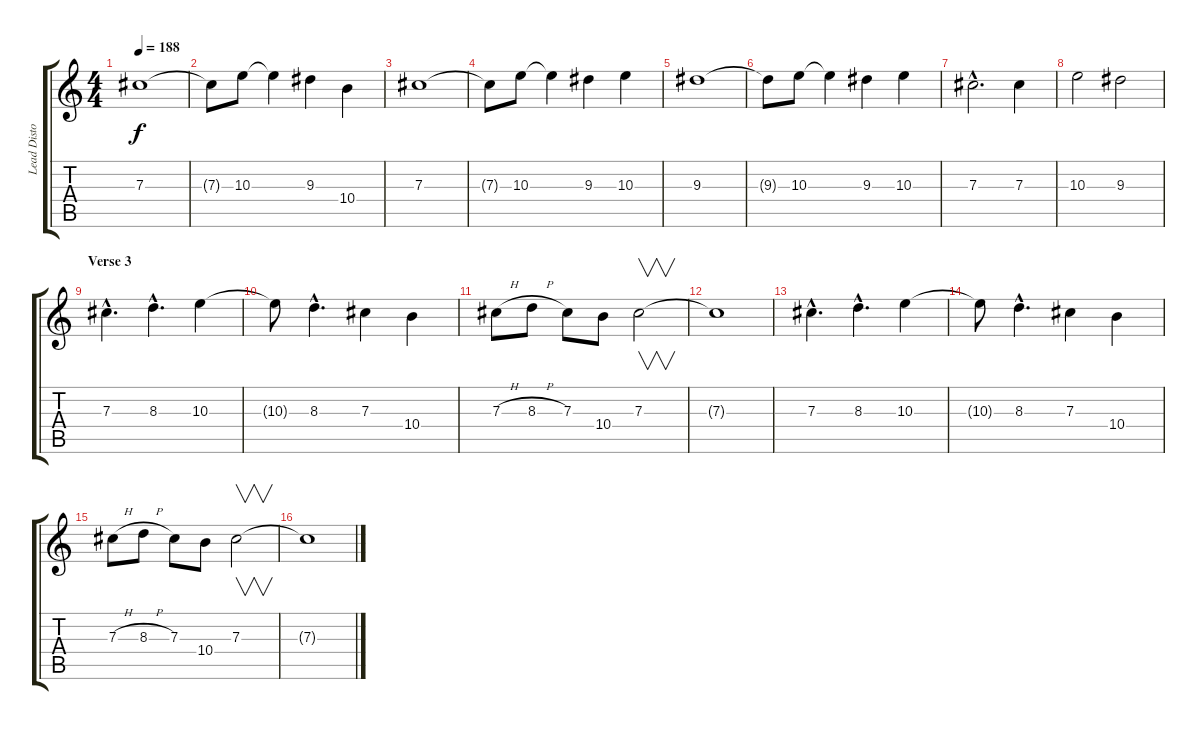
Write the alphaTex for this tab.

\track ("Lead Distortion" "Lead Disto") {instrument overdrivenguitar}
\staff {score tabs}
\tuning (Eb4 Bb3 Gb3 Db3 Ab2 Eb2) {hide}
\ts (4 4)
\tempo 188
\clef g2
\ks c
7.3.1{dy f} |
7.3{t}.8 10.3.8 10.3{t}.4 9.3.4 10.4.4 |
7.3.1 |
7.3{t}.8 10.3.8 10.3{t}.4 9.3.4 10.3.4 |
9.3.1 |
9.3{t}.8 10.3.8 10.3{t}.4 9.3.4 10.3.4 |
7.3{hac}.2{d} 7.3.4 |
10.3.2 9.3.2 |
\section ("" "Verse 3")
7.3{hac}.4{d} 8.3{hac}.4{d} 10.3.4 |
10.3{t}.8 8.3{hac}.4{d} 7.3.4 10.4.4 |
7.3{h}.8 8.3{h}.8 7.3.8 10.4.8 7.3.2{v} |
7.3{t}.1 |
7.3{hac}.4{d} 8.3{hac}.4{d} 10.3.4 |
10.3{t}.8 8.3{hac}.4{d} 7.3.4 10.4.4 |
7.3{h}.8 8.3{h}.8 7.3.8 10.4.8 7.3.2{v} |
7.3{t}.1
